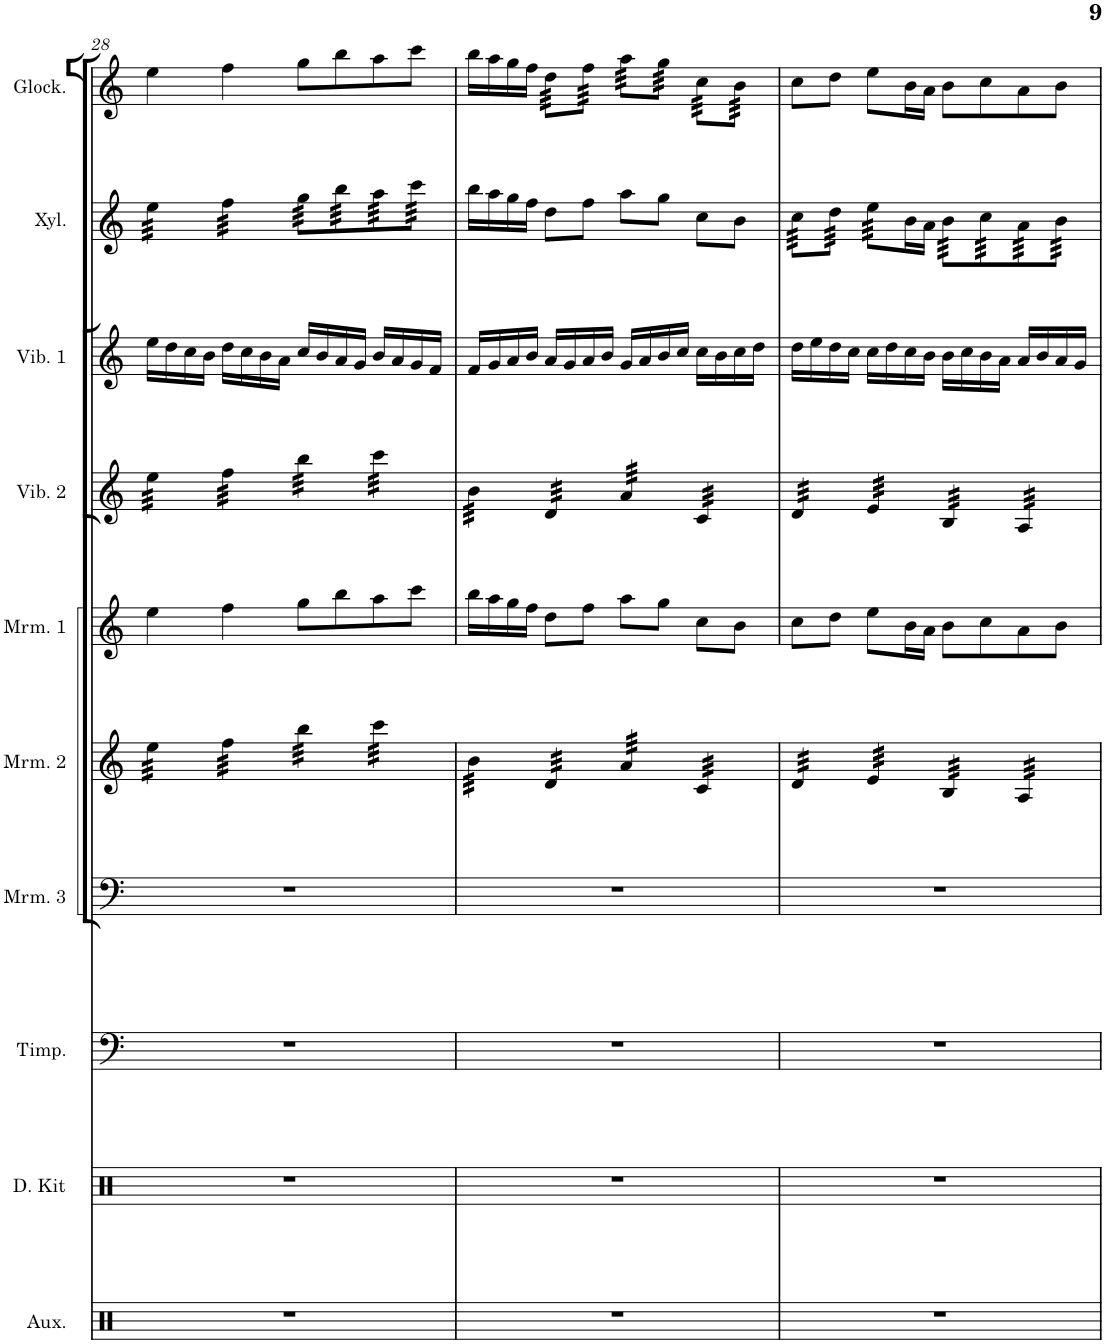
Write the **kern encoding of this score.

**kern	**kern	**kern	**kern	**kern	**kern	**kern	**kern	**kern	**kern
*part10	*part9	*part8	*part7	*part6	*part5	*part4	*part3	*part2	*part1
*staff10	*staff9	*staff8	*staff7	*staff6	*staff5	*staff4	*staff3	*staff2	*staff1
*I"Aux. Perc.	*I"Drum Kit	*I"Timpani	*I"Marimba 3	*I"Marimba 2	*I"Marimba 1	*I"Vibraphone 2	*I"Vibraphone 1	*I"Xylophone	*I"Glockenspiel
*I'Aux.	*I'D. Kit	*I'Timp.	*I'Mrm. 3	*I'Mrm. 2	*I'Mrm. 1	*I'Vib. 2	*I'Vib. 1	*I'Xyl.	*I'Glock.
!!LO:PB:g=z
*clefX	*clefX	*clefF4	*clefF4	*clefG2	*clefG2	*clefG2	*clefG2	*clefG2	*clefG2
*	*	*	*	*	*	*	*	*Trd-7c-12	*Trd-14c-24
*k[]	*k[]	*k[]	*k[]	*k[]	*k[]	*k[]	*k[]	*k[]	*k[]
*M4/4	*M4/4	*M4/4	*M4/4	*M4/4	*M4/4	*M4/4	*M4/4	*M4/4	*M4/4
=28	=28	=28	=28	=28	=28	=28	=28	=28	=28
*	*	*	*	*tremolo	*	*	*	*	*
*	*	*	*	*	*	*tremolo	*	*	*
*	*	*	*	*	*	*	*	*tremolo	*
1r	1r	1r	1r	32ee\LLL	4ee\	32ee\LLL	16ee\LL	32ee\LLL	4ee\
.	.	.	.	32ee\	.	32ee\	.	32ee\	.
.	.	.	.	32ee\	.	32ee\	16dd\	32ee\	.
.	.	.	.	32ee\	.	32ee\	.	32ee\	.
.	.	.	.	32ee\	.	32ee\	16cc\	32ee\	.
.	.	.	.	32ee\	.	32ee\	.	32ee\	.
.	.	.	.	32ee\	.	32ee\	16b\JJ	32ee\	.
.	.	.	.	32ee\JJJ	.	32ee\JJJ	.	32ee\JJJ	.
.	.	.	.	32ff\LLL	4ff\	32ff\LLL	16dd\LL	32ff\LLL	4ff\
.	.	.	.	32ff\	.	32ff\	.	32ff\	.
.	.	.	.	32ff\	.	32ff\	16cc\	32ff\	.
.	.	.	.	32ff\	.	32ff\	.	32ff\	.
.	.	.	.	32ff\	.	32ff\	16b\	32ff\	.
.	.	.	.	32ff\	.	32ff\	.	32ff\	.
.	.	.	.	32ff\	.	32ff\	16a\JJ	32ff\	.
.	.	.	.	32ff\JJJ	.	32ff\JJJ	.	32ff\JJJ	.
.	.	.	.	32bb\LLL	8gg\L	32bb\LLL	16cc/LL	64gg\LLLL	8gg\L
.	.	.	.	.	.	.	.	64gg\	.
.	.	.	.	32bb\	.	32bb\	.	64gg\	.
.	.	.	.	.	.	.	.	64gg\	.
.	.	.	.	32bb\	.	32bb\	16b/	64gg\	.
.	.	.	.	.	.	.	.	64gg\	.
.	.	.	.	32bb\	.	32bb\	.	64gg\	.
.	.	.	.	.	.	.	.	64gg\	.
.	.	.	.	32bb\	8bb\	32bb\	16a/	64bb\	8bb\
.	.	.	.	.	.	.	.	64bb\	.
.	.	.	.	32bb\	.	32bb\	.	64bb\	.
.	.	.	.	.	.	.	.	64bb\	.
.	.	.	.	32bb\	.	32bb\	16g/JJ	64bb\	.
.	.	.	.	.	.	.	.	64bb\	.
.	.	.	.	32bb\JJJ	.	32bb\JJJ	.	64bb\	.
.	.	.	.	.	.	.	.	64bb\	.
.	.	.	.	32ccc\LLL	8aa\	32ccc\LLL	16b/LL	64aa\	8aa\
.	.	.	.	.	.	.	.	64aa\	.
.	.	.	.	32ccc\	.	32ccc\	.	64aa\	.
.	.	.	.	.	.	.	.	64aa\	.
.	.	.	.	32ccc\	.	32ccc\	16a/	64aa\	.
.	.	.	.	.	.	.	.	64aa\	.
.	.	.	.	32ccc\	.	32ccc\	.	64aa\	.
.	.	.	.	.	.	.	.	64aa\	.
.	.	.	.	32ccc\	8ccc\J	32ccc\	16g/	64ccc\	8ccc\J
.	.	.	.	.	.	.	.	64ccc\	.
.	.	.	.	32ccc\	.	32ccc\	.	64ccc\	.
.	.	.	.	.	.	.	.	64ccc\	.
.	.	.	.	32ccc\	.	32ccc\	16f/JJ	64ccc\	.
.	.	.	.	.	.	.	.	64ccc\	.
.	.	.	.	32ccc\JJJ	.	32ccc\JJJ	.	64ccc\	.
.	.	.	.	.	.	.	.	64ccc\JJJJ	.
*	*	*	*	*	*	*	*	*Xtremolo	*
=29	=29	=29	=29	=29	=29	=29	=29	=29	=29
1r	1r	1r	1r	32b\LLL	16bb\LL	32b\LLL	16f/LL	16bb\LL	16bb\LL
.	.	.	.	32b\	.	32b\	.	.	.
.	.	.	.	32b\	16aa\	32b\	16g/	16aa\	16aa\
.	.	.	.	32b\	.	32b\	.	.	.
.	.	.	.	32b\	16gg\	32b\	16a/	16gg\	16gg\
.	.	.	.	32b\	.	32b\	.	.	.
.	.	.	.	32b\	16ff\JJ	32b\	16b/JJ	16ff\JJ	16ff\JJ
.	.	.	.	32b\JJJ	.	32b\JJJ	.	.	.
*	*	*	*	*	*	*	*	*	*tremolo
.	.	.	.	32d/LLL	8dd\L	32d/LLL	16a/LL	8dd\L	64dd\LLLL
.	.	.	.	.	.	.	.	.	64dd\
.	.	.	.	32d/	.	32d/	.	.	64dd\
.	.	.	.	.	.	.	.	.	64dd\
.	.	.	.	32d/	.	32d/	16g/	.	64dd\
.	.	.	.	.	.	.	.	.	64dd\
.	.	.	.	32d/	.	32d/	.	.	64dd\
.	.	.	.	.	.	.	.	.	64dd\
.	.	.	.	32d/	8ff\J	32d/	16a/	8ff\J	64ff\
.	.	.	.	.	.	.	.	.	64ff\
.	.	.	.	32d/	.	32d/	.	.	64ff\
.	.	.	.	.	.	.	.	.	64ff\
.	.	.	.	32d/	.	32d/	16b/JJ	.	64ff\
.	.	.	.	.	.	.	.	.	64ff\
.	.	.	.	32d/JJJ	.	32d/JJJ	.	.	64ff\
.	.	.	.	.	.	.	.	.	64ff\JJJJ
.	.	.	.	32a/LLL	8aa\L	32a/LLL	16g/LL	8aa\L	64aa\LLLL
.	.	.	.	.	.	.	.	.	64aa\
.	.	.	.	32a/	.	32a/	.	.	64aa\
.	.	.	.	.	.	.	.	.	64aa\
.	.	.	.	32a/	.	32a/	16a/	.	64aa\
.	.	.	.	.	.	.	.	.	64aa\
.	.	.	.	32a/	.	32a/	.	.	64aa\
.	.	.	.	.	.	.	.	.	64aa\
.	.	.	.	32a/	8gg\J	32a/	16b/	8gg\J	64gg\
.	.	.	.	.	.	.	.	.	64gg\
.	.	.	.	32a/	.	32a/	.	.	64gg\
.	.	.	.	.	.	.	.	.	64gg\
.	.	.	.	32a/	.	32a/	16cc/JJ	.	64gg\
.	.	.	.	.	.	.	.	.	64gg\
.	.	.	.	32a/JJJ	.	32a/JJJ	.	.	64gg\
.	.	.	.	.	.	.	.	.	64gg\JJJJ
.	.	.	.	32c/LLL	8cc\L	32c/LLL	16cc\LL	8cc\L	64cc\LLLL
.	.	.	.	.	.	.	.	.	64cc\
.	.	.	.	32c/	.	32c/	.	.	64cc\
.	.	.	.	.	.	.	.	.	64cc\
.	.	.	.	32c/	.	32c/	16b\	.	64cc\
.	.	.	.	.	.	.	.	.	64cc\
.	.	.	.	32c/	.	32c/	.	.	64cc\
.	.	.	.	.	.	.	.	.	64cc\
.	.	.	.	32c/	8b\J	32c/	16cc\	8b\J	64b\
.	.	.	.	.	.	.	.	.	64b\
.	.	.	.	32c/	.	32c/	.	.	64b\
.	.	.	.	.	.	.	.	.	64b\
.	.	.	.	32c/	.	32c/	16dd\JJ	.	64b\
.	.	.	.	.	.	.	.	.	64b\
.	.	.	.	32c/JJJ	.	32c/JJJ	.	.	64b\
.	.	.	.	.	.	.	.	.	64b\JJJJ
*	*	*	*	*	*	*	*	*	*Xtremolo
=30	=30	=30	=30	=30	=30	=30	=30	=30	=30
*	*	*	*	*	*	*	*	*tremolo	*
1r	1r	1r	1r	32d/LLL	8cc\L	32d/LLL	16dd\LL	64cc\LLLL	8cc\L
.	.	.	.	.	.	.	.	64cc\	.
.	.	.	.	32d/	.	32d/	.	64cc\	.
.	.	.	.	.	.	.	.	64cc\	.
.	.	.	.	32d/	.	32d/	16ee\	64cc\	.
.	.	.	.	.	.	.	.	64cc\	.
.	.	.	.	32d/	.	32d/	.	64cc\	.
.	.	.	.	.	.	.	.	64cc\	.
.	.	.	.	32d/	8dd\J	32d/	16dd\	64dd\	8dd\J
.	.	.	.	.	.	.	.	64dd\	.
.	.	.	.	32d/	.	32d/	.	64dd\	.
.	.	.	.	.	.	.	.	64dd\	.
.	.	.	.	32d/	.	32d/	16cc\JJ	64dd\	.
.	.	.	.	.	.	.	.	64dd\	.
.	.	.	.	32d/JJJ	.	32d/JJJ	.	64dd\	.
.	.	.	.	.	.	.	.	64dd\JJJJ	.
.	.	.	.	32e/LLL	8ee\L	32e/LLL	16cc\LL	64ee\LLLL	8ee\L
.	.	.	.	.	.	.	.	64ee\	.
.	.	.	.	32e/	.	32e/	.	64ee\	.
.	.	.	.	.	.	.	.	64ee\	.
.	.	.	.	32e/	.	32e/	16dd\	64ee\	.
.	.	.	.	.	.	.	.	64ee\	.
.	.	.	.	32e/	.	32e/	.	64ee\	.
.	.	.	.	.	.	.	.	64ee\	.
*	*	*	*	*	*	*	*	*Xtremolo	*
.	.	.	.	32e/	16b\L	32e/	16cc\	16b\L	16b\L
.	.	.	.	32e/	.	32e/	.	.	.
.	.	.	.	32e/	16a\JJ	32e/	16b\JJ	16a\JJ	16a\JJ
.	.	.	.	32e/JJJ	.	32e/JJJ	.	.	.
*	*	*	*	*	*	*	*	*tremolo	*
.	.	.	.	32B/LLL	8b\L	32B/LLL	16b\LL	64b\LLLL	8b\L
.	.	.	.	.	.	.	.	64b\	.
.	.	.	.	32B/	.	32B/	.	64b\	.
.	.	.	.	.	.	.	.	64b\	.
.	.	.	.	32B/	.	32B/	16cc\	64b\	.
.	.	.	.	.	.	.	.	64b\	.
.	.	.	.	32B/	.	32B/	.	64b\	.
.	.	.	.	.	.	.	.	64b\	.
.	.	.	.	32B/	8cc\	32B/	16b\	64cc\	8cc\
.	.	.	.	.	.	.	.	64cc\	.
.	.	.	.	32B/	.	32B/	.	64cc\	.
.	.	.	.	.	.	.	.	64cc\	.
.	.	.	.	32B/	.	32B/	16a\JJ	64cc\	.
.	.	.	.	.	.	.	.	64cc\	.
.	.	.	.	32B/JJJ	.	32B/JJJ	.	64cc\	.
.	.	.	.	.	.	.	.	64cc\	.
.	.	.	.	32A/LLL	8a\	32A/LLL	16a/LL	64a\	8a\
.	.	.	.	.	.	.	.	64a\	.
.	.	.	.	32A/	.	32A/	.	64a\	.
.	.	.	.	.	.	.	.	64a\	.
.	.	.	.	32A/	.	32A/	16b/	64a\	.
.	.	.	.	.	.	.	.	64a\	.
.	.	.	.	32A/	.	32A/	.	64a\	.
.	.	.	.	.	.	.	.	64a\	.
.	.	.	.	32A/	8b\J	32A/	16a/	64b\	8b\J
.	.	.	.	.	.	.	.	64b\	.
.	.	.	.	32A/	.	32A/	.	64b\	.
.	.	.	.	.	.	.	.	64b\	.
.	.	.	.	32A/	.	32A/	16g/JJ	64b\	.
.	.	.	.	.	.	.	.	64b\	.
.	.	.	.	32A/JJJ	.	32A/JJJ	.	64b\	.
*	*	*	*	*	*	*Xtremolo	*	*	*
*	*	*	*	*Xtremolo	*	*	*	*	*
.	.	.	.	.	.	.	.	64b\JJJJ	.
*	*	*	*	*	*	*	*	*Xtremolo	*
=	=	=	=	=	=	=	=	=	=
*-	*-	*-	*-	*-	*-	*-	*-	*-	*-
